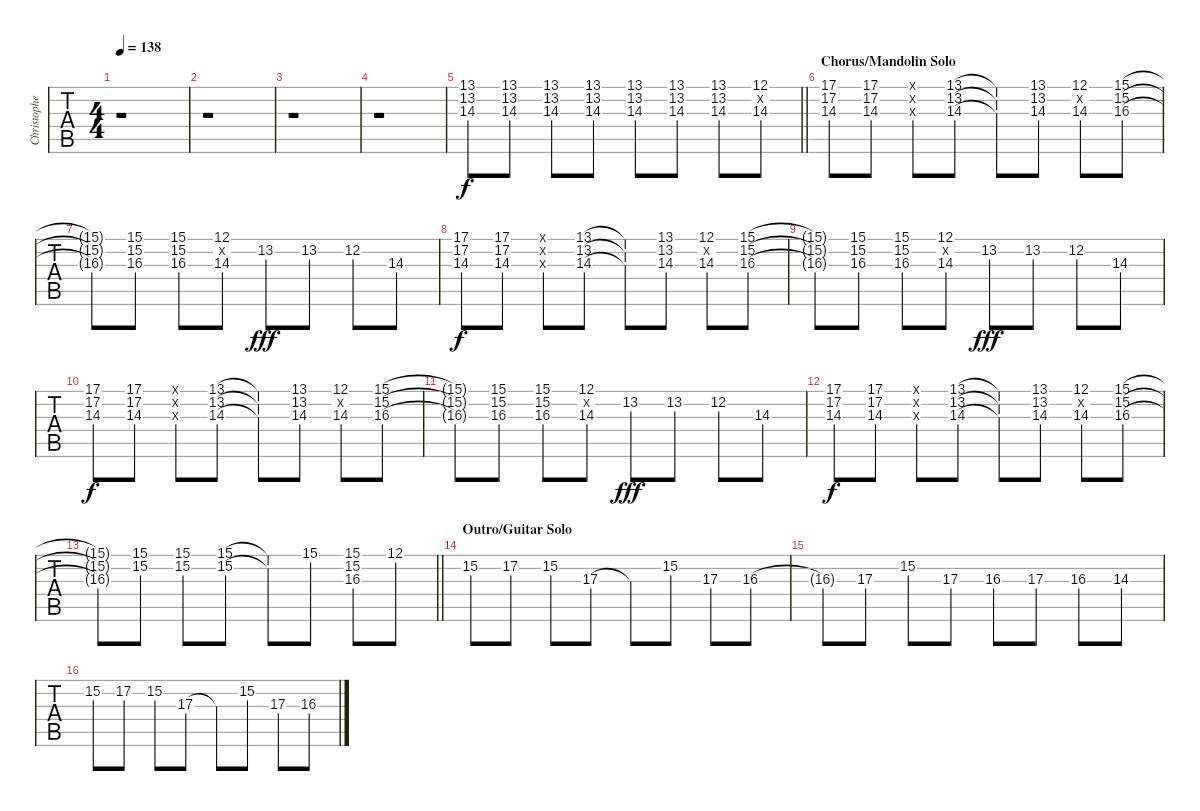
\track ("Christopher Thorn's mandolin (arr. for g" "Christophe") {instrument acousticguitarnylon}
\staff {tabs}
\tuning (E4 B3 G3 D3 A2 E2) {hide}
\ts (4 4)
\tempo 138
\clef g2
\ks aminor
r.1{dy f} |
r.1 |
r.1 |
r.1 |
\barLineRight lightlight
(13.1 13.2 14.3).8 (13.1 13.2 14.3).8 (13.1 13.2 14.3).8 (13.1 13.2 14.3).8 (13.1 13.2 14.3).8 (13.1 13.2 14.3).8 (13.1 13.2 14.3).8 (12.1 0.2{x} 14.3).8 |
\section ("" "Chorus/Mandolin Solo")
(17.1 17.2 14.3).8 (17.1 17.2 14.3).8 (0.1{x} 0.2{x} 0.3{x}).8 (13.1 13.2 14.3).8 (13.1{t} 13.2{t} 14.3{t}).8 (13.1 13.2 14.3).8 (12.1 0.2{x} 14.3).8 (15.1 15.2 16.3).8 |
(15.1{t} 15.2{t} 16.3{t}).8 (15.1 15.2 16.3).8 (15.1 15.2 16.3).8 (12.1 0.2{x} 14.3).8 13.2.8{dy fff} 13.2.8 12.2.8 14.3.8 |
(17.1 17.2 14.3).8{dy f} (17.1 17.2 14.3).8 (0.1{x} 0.2{x} 0.3{x}).8 (13.1 13.2 14.3).8 (13.1{t} 13.2{t} 14.3{t}).8 (13.1 13.2 14.3).8 (12.1 0.2{x} 14.3).8 (15.1 15.2 16.3).8 |
(15.1{t} 15.2{t} 16.3{t}).8 (15.1 15.2 16.3).8 (15.1 15.2 16.3).8 (12.1 0.2{x} 14.3).8 13.2.8{dy fff} 13.2.8 12.2.8 14.3.8 |
(17.1 17.2 14.3).8{dy f} (17.1 17.2 14.3).8 (0.1{x} 0.2{x} 0.3{x}).8 (13.1 13.2 14.3).8 (13.1{t} 13.2{t} 14.3{t}).8 (13.1 13.2 14.3).8 (12.1 0.2{x} 14.3).8 (15.1 15.2 16.3).8 |
(15.1{t} 15.2{t} 16.3{t}).8 (15.1 15.2 16.3).8 (15.1 15.2 16.3).8 (12.1 0.2{x} 14.3).8 13.2.8{dy fff} 13.2.8 12.2.8 14.3.8 |
(17.1 17.2 14.3).8{dy f} (17.1 17.2 14.3).8 (0.1{x} 0.2{x} 0.3{x}).8 (13.1 13.2 14.3).8 (13.1{t} 13.2{t} 14.3{t}).8 (13.1 13.2 14.3).8 (12.1 0.2{x} 14.3).8 (15.1 15.2 16.3).8 |
\barLineRight lightlight
(15.1{t} 15.2{t} 16.3{t}).8 (15.1 15.2).8 (15.1 15.2).8 (15.1 15.2).8 (15.1{t} 15.2{t}).8 15.1.8 (15.1 15.2 16.3).8 12.1.8 |
\section ("" "Outro/Guitar Solo")
15.2.8{volume 16} 17.2.8 15.2.8 17.3.8 17.3{t}.8 15.2.8 17.3.8 16.3.8 |
16.3{t}.8 17.3.8 15.2.8 17.3.8 16.3.8 17.3.8 16.3.8 14.3.8 |
15.2.8 17.2.8 15.2.8 17.3.8 17.3{t}.8 15.2.8 17.3.8 16.3.8
